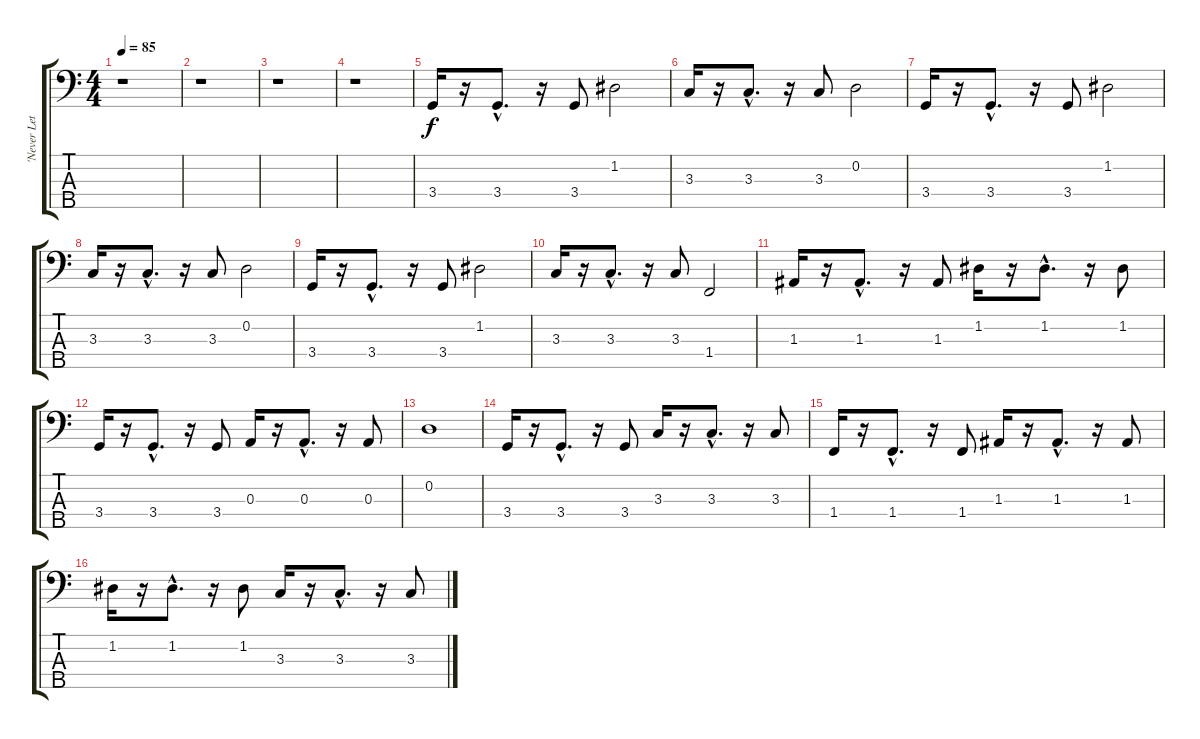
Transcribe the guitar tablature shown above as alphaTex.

\track ("'Never Let You Go'" "'Never Let") {instrument electricbassfinger}
\staff {score tabs}
\tuning (G2 D2 A1 E1 B0) {hide}
\ts (4 4)
\tempo 85
\clef f4
\ks c
r.1{dy f instrument electricbassfinger} |
r.1 |
r.1 |
r.1 |
3.4.16 r.16 3.4{hac}.8{d} r.16 3.4.8 1.2.2 |
3.3.16 r.16 3.3{hac}.8{d} r.16 3.3.8 0.2.2 |
3.4.16 r.16 3.4{hac}.8{d} r.16 3.4.8 1.2.2 |
3.3.16 r.16 3.3{hac}.8{d} r.16 3.3.8 0.2.2 |
3.4.16 r.16 3.4{hac}.8{d} r.16 3.4.8 1.2.2 |
3.3.16 r.16 3.3{hac}.8{d} r.16 3.3.8 1.4.2 |
1.3.16 r.16 1.3{hac}.8{d} r.16 1.3.8 1.2.16 r.16 1.2{hac}.8{d} r.16 1.2.8 |
3.4.16 r.16 3.4{hac}.8{d} r.16 3.4.8 0.3.16 r.16 0.3{hac}.8{d} r.16 0.3.8 |
0.2.1 |
3.4.16 r.16 3.4{hac}.8{d} r.16 3.4.8 3.3.16 r.16 3.3{hac}.8{d} r.16 3.3.8 |
1.4.16 r.16 1.4{hac}.8{d} r.16 1.4.8 1.3.16 r.16 1.3{hac}.8{d} r.16 1.3.8 |
1.2.16 r.16 1.2{hac}.8{d} r.16 1.2.8 3.3.16 r.16 3.3{hac}.8{d} r.16 3.3.8
